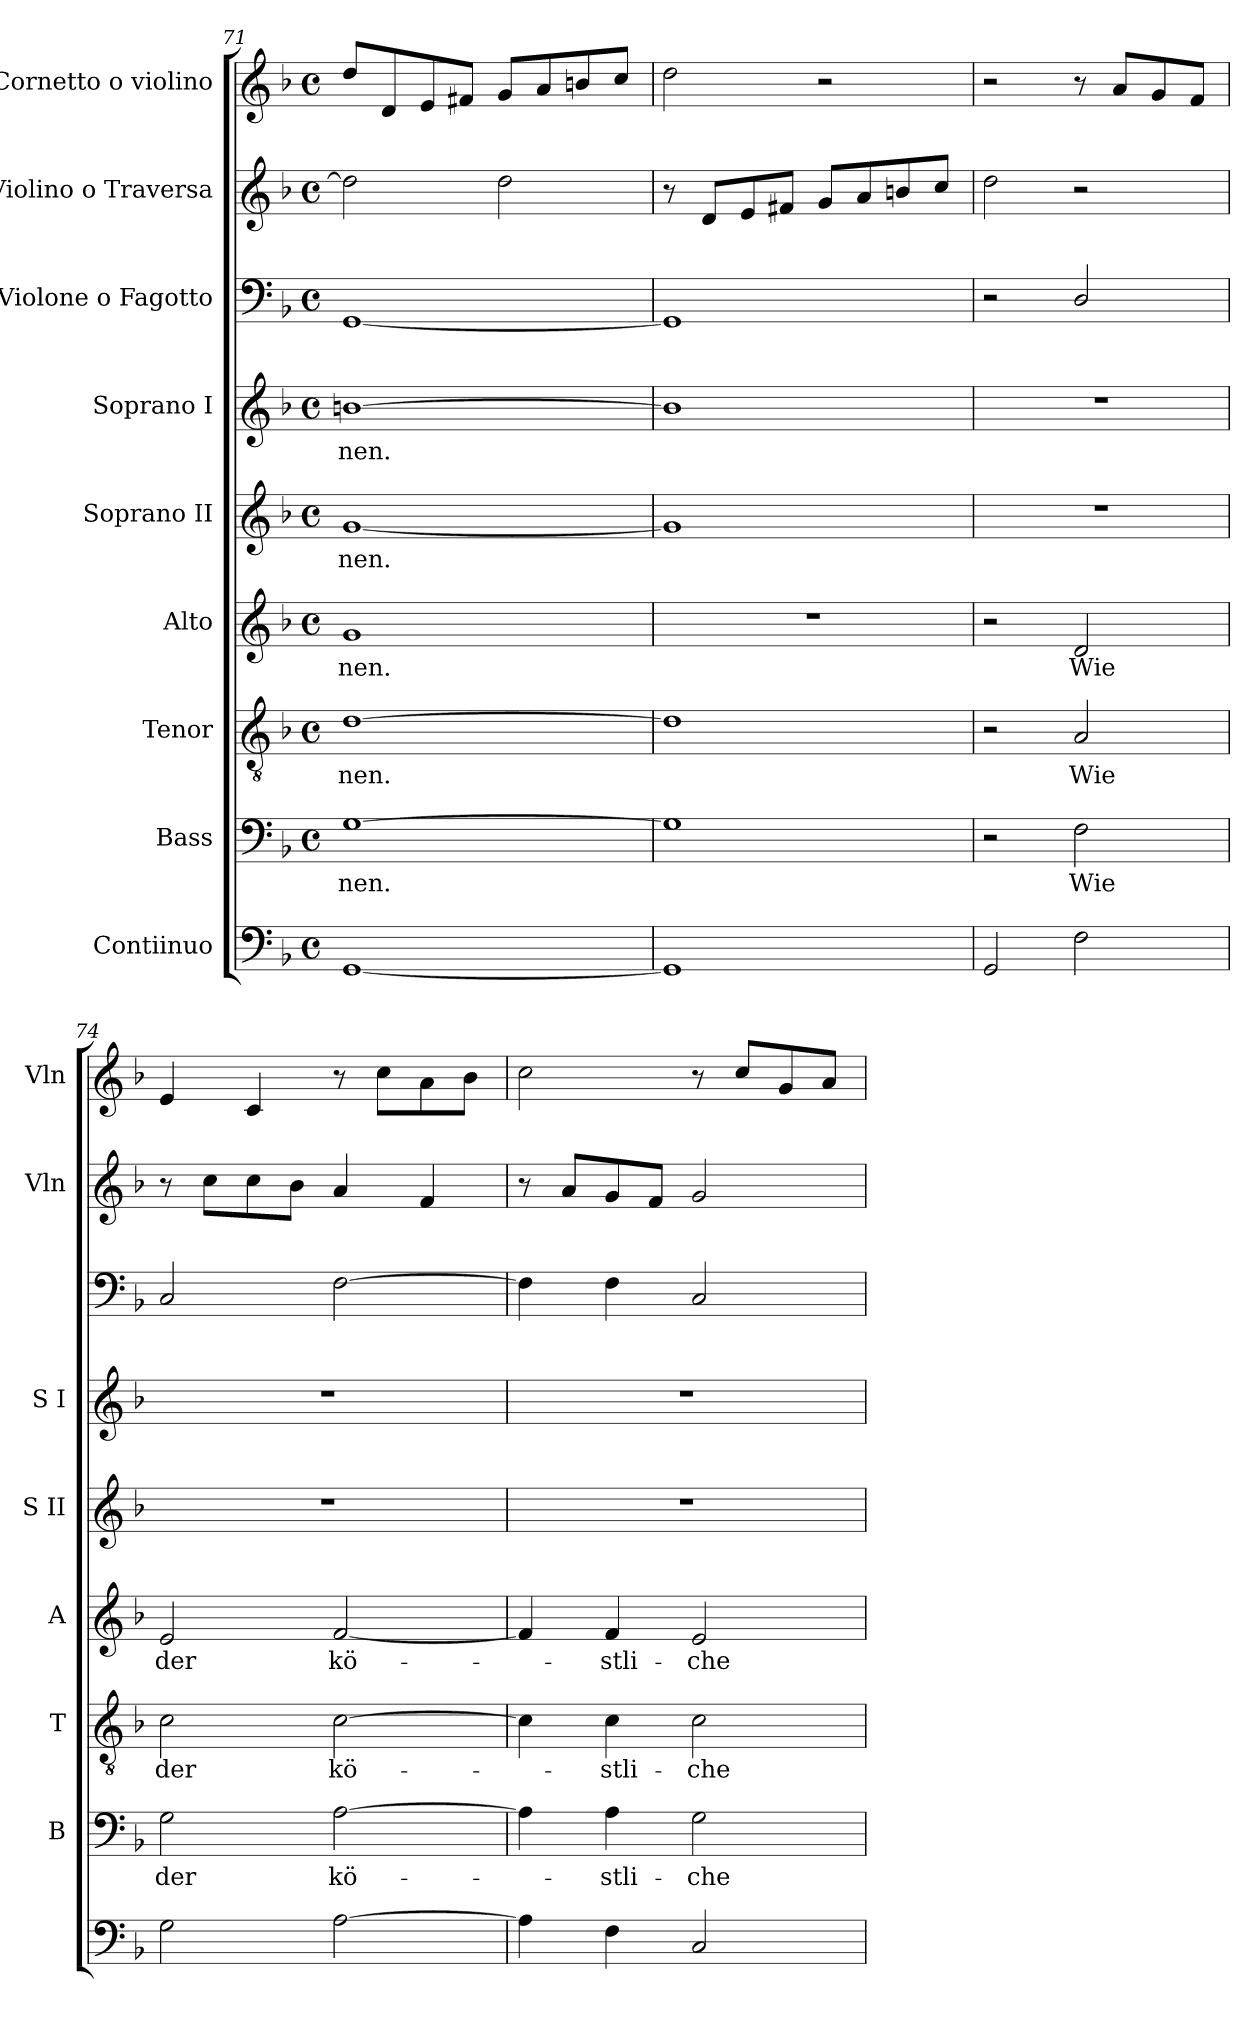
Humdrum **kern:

**kern	**kern	**text	**kern	**text	**kern	**text	**kern	**text	**kern	**text	**kern	**kern	**kern
*part9	*part8	*part8	*part7	*part7	*part6	*part6	*part5	*part5	*part4	*part4	*part3	*part2	*part1
*staff9	*staff8	*staff8	*staff7	*staff7	*staff6	*staff6	*staff5	*staff5	*staff4	*staff4	*staff3	*staff2	*staff1
*I"Contiinuo	*I"Bass	*	*I"Tenor	*	*I"Alto	*	*I"Soprano II	*	*I"Soprano I	*	*I"Violone o Fagotto	*I"Violino o Traversa	*I"Cornetto o violino
*	*I'B	*	*I'T	*	*I'A	*	*I'S II	*	*I'S I	*	*	*I'Vln	*I'Vln
*clefF4	*clefF4	*	*clefGv2	*	*clefG2	*	*clefG2	*	*clefG2	*	*clefF4	*clefG2	*clefG2
*k[b-]	*k[b-]	*	*k[b-]	*	*k[b-]	*	*k[b-]	*	*k[b-]	*	*k[b-]	*k[b-]	*k[b-]
*F:	*F:	*	*F:	*	*F:	*	*F:	*	*F:	*	*F:	*F:	*F:
*M4/4	*M4/4	*	*M4/4	*	*M4/4	*	*M4/4	*	*M4/4	*	*M4/4	*M4/4	*M4/4
*met(c)	*met(c)	*	*met(c)	*	*met(c)	*	*met(c)	*	*met(c)	*	*met(c)	*met(c)	*met(c)
=71	=71	=71	=71	=71	=71	=71	=71	=71	=71	=71	=71	=71	=71
!	!	!LO:LY:b	!	!LO:LY:b	!	!LO:LY:b	!	!LO:LY:b	!	!LO:LY:b	!	!	!
[1GG	[1G	nen.	[1d	-nen.	1g	nen.	[1g	nen.	[1bn	-nen.	[1GG	2dd]	8ddL
.	.	.	.	.	.	.	.	.	.	.	.	.	8d
.	.	.	.	.	.	.	.	.	.	.	.	.	8e
.	.	.	.	.	.	.	.	.	.	.	.	.	8f#XJ
.	.	.	.	.	.	.	.	.	.	.	.	2dd	8gL
.	.	.	.	.	.	.	.	.	.	.	.	.	8a
.	.	.	.	.	.	.	.	.	.	.	.	.	8bn
.	.	.	.	.	.	.	.	.	.	.	.	.	8ccJ
=72	=72	=72	=72	=72	=72	=72	=72	=72	=72	=72	=72	=72	=72
1GG]	1G]	.	1d]	.	1r	.	1g]	.	1b]	.	1GG]	8r	2dd
.	.	.	.	.	.	.	.	.	.	.	.	8dL	.
.	.	.	.	.	.	.	.	.	.	.	.	8e	.
.	.	.	.	.	.	.	.	.	.	.	.	8f#XJ	.
.	.	.	.	.	.	.	.	.	.	.	.	8gL	2r
.	.	.	.	.	.	.	.	.	.	.	.	8a	.
.	.	.	.	.	.	.	.	.	.	.	.	8bn	.
.	.	.	.	.	.	.	.	.	.	.	.	8ccJ	.
=73	=73	=73	=73	=73	=73	=73	=73	=73	=73	=73	=73	=73	=73
2GG	2r	.	2r	.	2r	.	1r	.	1r	.	2r	2dd	2r
!	!	!LO:LY:b	!	!LO:LY:b	!	!LO:LY:b	!	!	!	!	!	!	!
2F	2F	Wie	2A	Wie	2d	Wie	.	.	.	.	2D/	2r	8r
.	.	.	.	.	.	.	.	.	.	.	.	.	8aL
.	.	.	.	.	.	.	.	.	.	.	.	.	8g
.	.	.	.	.	.	.	.	.	.	.	.	.	8fJ
=74	=74	=74	=74	=74	=74	=74	=74	=74	=74	=74	=74	=74	=74
!	!	!LO:LY:b	!	!LO:LY:b	!	!LO:LY:b	!	!	!	!	!	!	!
2G	2G	der	2c	der	2e	der	1r	.	1r	.	2C	8r	4e
.	.	.	.	.	.	.	.	.	.	.	.	8ccL	.
.	.	.	.	.	.	.	.	.	.	.	.	8cc	4c
.	.	.	.	.	.	.	.	.	.	.	.	8b-J	.
!	!	!LO:LY:b	!	!LO:LY:b	!	!LO:LY:b	!	!	!	!	!	!	!
[2A	[2A	kö-	[2c	kö-	[2f	kö-	.	.	.	.	[2F	4a	8r
.	.	.	.	.	.	.	.	.	.	.	.	.	8ccL
.	.	.	.	.	.	.	.	.	.	.	.	4f	8a
.	.	.	.	.	.	.	.	.	.	.	.	.	8b-J
=75	=75	=75	=75	=75	=75	=75	=75	=75	=75	=75	=75	=75	=75
4A]	4A]	.	4c]	.	4f]	.	1r	.	1r	.	4F]	8r	2cc
.	.	.	.	.	.	.	.	.	.	.	.	8aL	.
!	!	!LO:LY:b	!	!LO:LY:b	!	!LO:LY:b	!	!	!	!	!	!	!
4F	4A	stli-	4c	stli-	4f	stli-	.	.	.	.	4F	8g	.
.	.	.	.	.	.	.	.	.	.	.	.	8fJ	.
!	!	!LO:LY:b	!	!LO:LY:b	!	!LO:LY:b	!	!	!	!	!	!	!
2C	2G	-che	2c	-che	2e	-che	.	.	.	.	2C	2g	8r
.	.	.	.	.	.	.	.	.	.	.	.	.	8ccL
.	.	.	.	.	.	.	.	.	.	.	.	.	8g
.	.	.	.	.	.	.	.	.	.	.	.	.	8aJ
=	=	=	=	=	=	=	=	=	=	=	=	=	=
*-	*-	*-	*-	*-	*-	*-	*-	*-	*-	*-	*-	*-	*-
